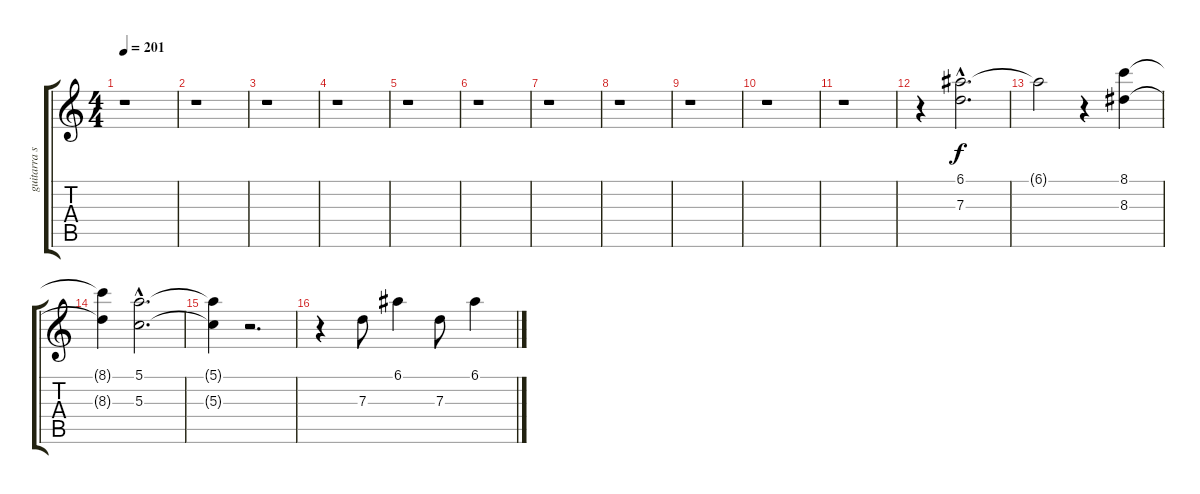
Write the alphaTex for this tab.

\track ("guitarra solo" "guitarra s") {instrument acousticguitarsteel}
\staff {score tabs}
\tuning (E4 B3 G3 D3 A2 E2) {hide}
\ts (4 4)
\tempo 201
\clef g2
\ks c
r.1{dy f instrument acousticguitarsteel} |
r.1 |
r.1 |
r.1 |
r.1 |
r.1 |
r.1 |
r.1 |
r.1 |
r.1 |
r.1 |
r.4 (6.1{hac} 7.3{hac}).2{d} |
6.1{t}.2 r.4 (8.1 8.3).4 |
(8.1{t} 8.3{t}).4 (5.1{hac} 5.3{hac}).2{d} |
(5.1{t} 5.3{t}).4 r.2{d} |
r.4 7.3.8 6.1.4 7.3.8 6.1.4
